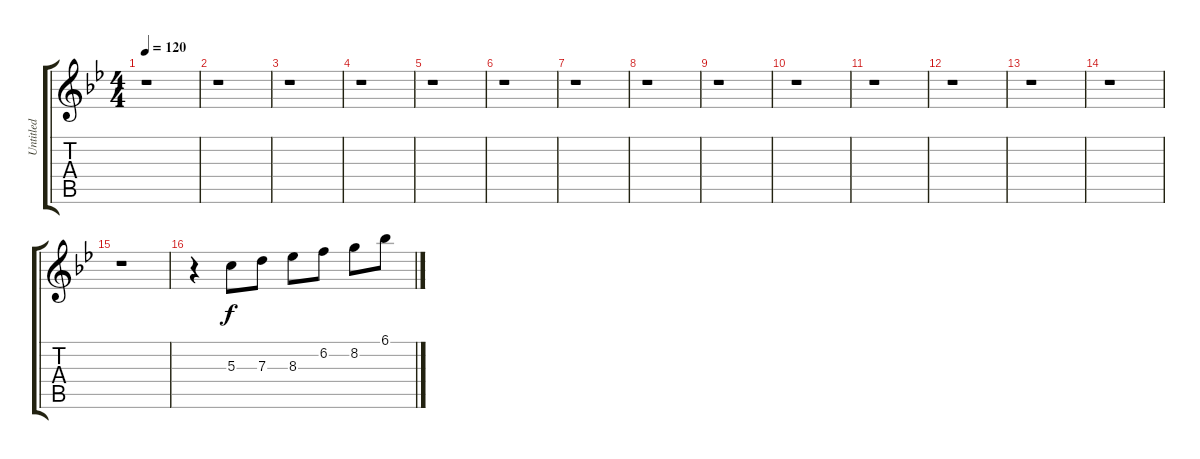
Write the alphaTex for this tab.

\track ("Untitled" "Untitled") {instrument acousticguitarnylon}
\staff {score tabs}
\tuning (E4 B3 G3 D3 A2 E2) {hide}
\ts (4 4)
\tempo 120
\clef g2
\ks bb
r.1{dy f} |
r.1 |
r.1 |
r.1 |
r.1 |
r.1 |
r.1 |
r.1 |
r.1 |
r.1 |
r.1 |
r.1 |
r.1 |
r.1 |
r.1 |
r.4 5.3.8 7.3.8 8.3.8 6.2.8 8.2.8 6.1.8
